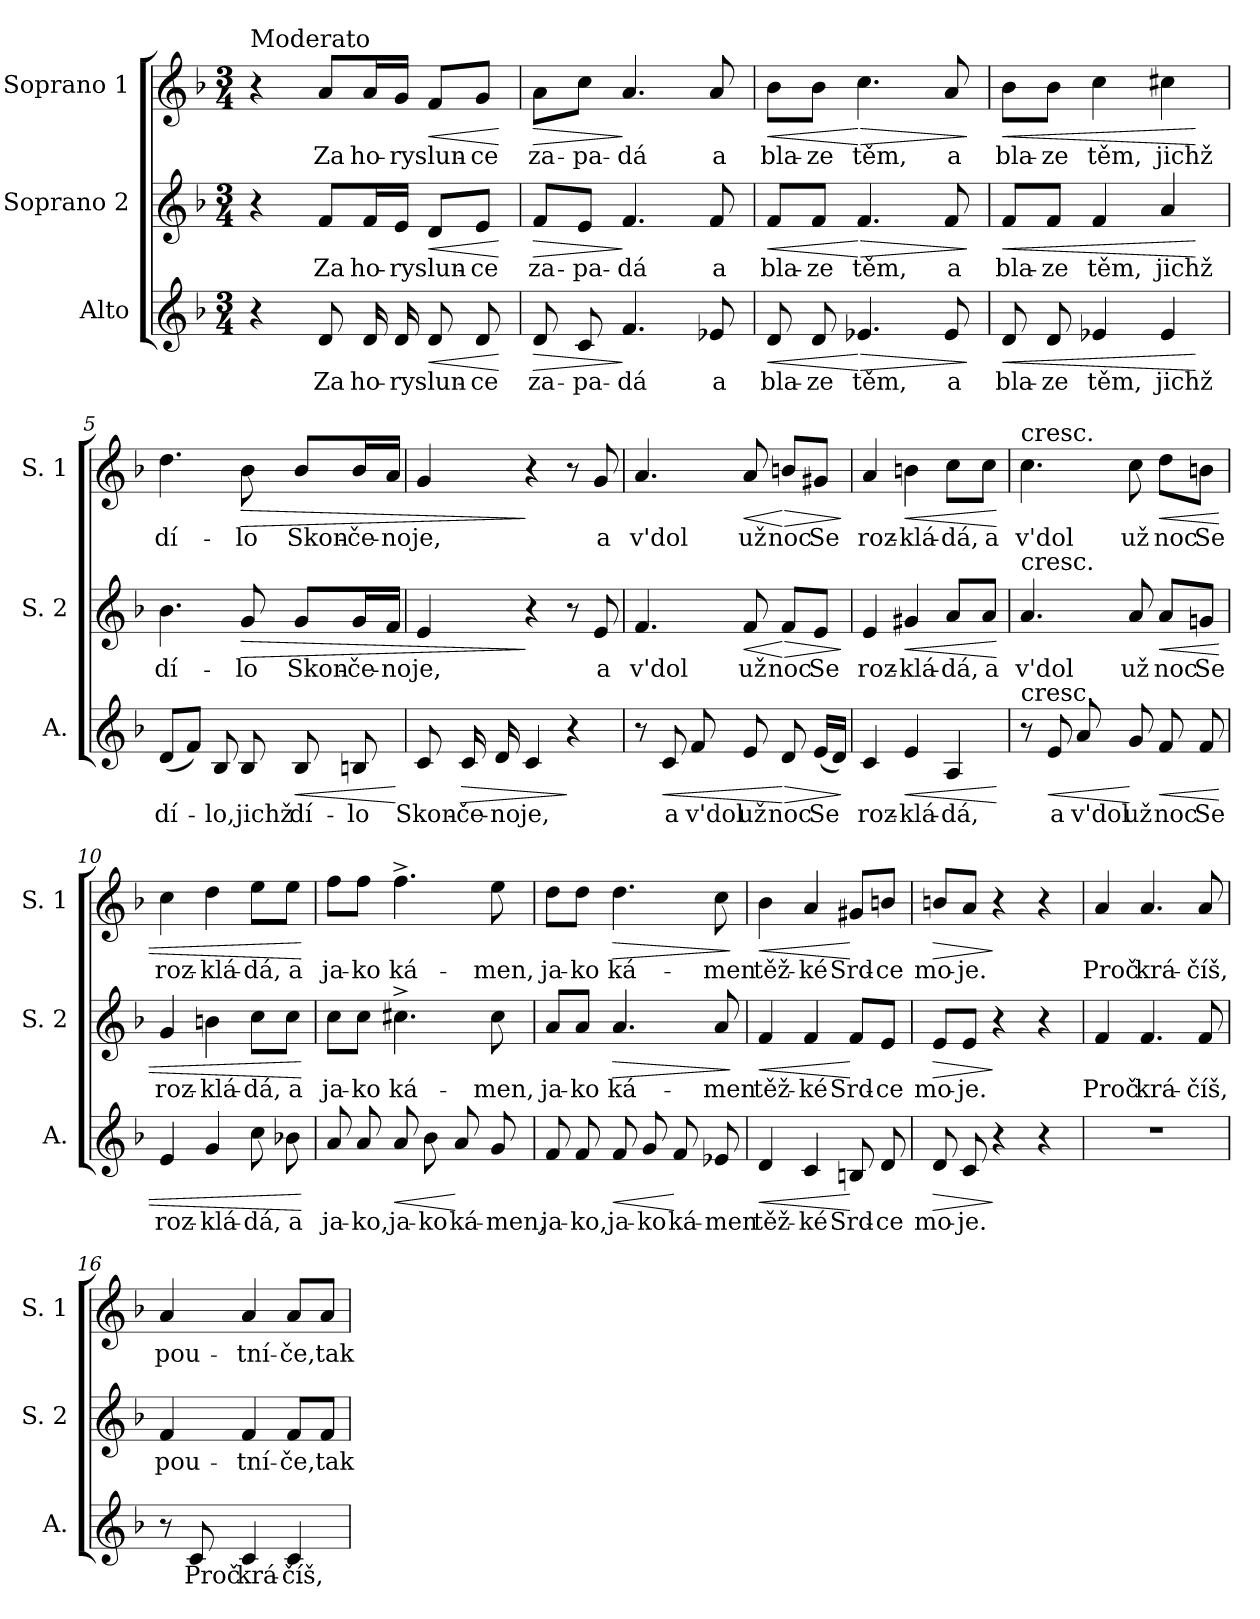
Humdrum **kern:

**kern	**text	**dynam	**kern	**text	**dynam	**kern	**text	**dynam
*part3	*part3	*part3	*part2	*part2	*part2	*part1	*part1	*part1
*staff3	*staff3	*staff3	*staff2	*staff2	*staff2	*staff1	*staff1	*staff1
*I"Alto	*	*	*I"Soprano 2	*	*	*I"Soprano 1	*	*
*I'A.	*	*	*I'S. 2	*	*	*I'S. 1	*	*
*clefG2	*	*	*clefG2	*	*	*clefG2	*	*
*k[b-]	*	*	*k[b-]	*	*	*k[b-]	*	*
*F:	*	*	*F:	*	*	*F:	*	*
*M3/4	*	*	*M3/4	*	*	*M3/4	*	*
=1	=1	=1	=1	=1	=1	=1	=1	=1
!	!	!	!	!	!	!LO:TX:a:t=Moderato	!	!
4r	.	.	4r	.	.	4r	.	.
!	!LO:LY:b	!	!	!LO:LY:b	!	!	!LO:LY:b	!
8d/	Za	.	8f/L	Za	.	8a/L	Za	.
!	!LO:LY:b	!	!	!LO:LY:b	!	!	!LO:LY:b	!
16d/	ho-	.	16f/L	ho-	.	16a/L	ho-	.
!	!LO:LY:b	!	!	!LO:LY:b	!	!	!LO:LY:b	!
16d/	-ryslun-	.	16e/JJ	-ryslun-	.	16g/JJ	-ryslun-	.
!	!	!LO:HP:b	!	!	!LO:HP:b	!	!	!LO:HP:b
8d/	.	<	8d/L	.	<	8f/L	.	<
!	!LO:LY:b	!	!	!LO:LY:b	!	!	!LO:LY:b	!
8d/	-ce	.	8e/J	-ce	.	8g/J	-ce	.
.	.	[	.	.	[	.	.	[
=2	=2	=2	=2	=2	=2	=2	=2	=2
!	!LO:LY:b	!LO:HP:b	!	!LO:LY:b	!LO:HP:b	!	!LO:LY:b	!LO:HP:b
8d/	za-	>	8f/L	za-	>	8a\L	za-	>
!	!LO:LY:b	!	!	!LO:LY:b	!	!	!LO:LY:b	!
8c/	-pa-	.	8e/J	-pa-	.	8cc\J	-pa-	.
!	!LO:LY:b	!	!	!LO:LY:b	!	!	!LO:LY:b	!
4.f/	-dá	]	4.f/	-dá	]	4.a/	-dá	]
!	!LO:LY:b	!	!	!LO:LY:b	!	!	!LO:LY:b	!
8e-X/	a	.	8f/	a	.	8a/	a	.
=3	=3	=3	=3	=3	=3	=3	=3	=3
!	!LO:LY:b	!LO:HP:b	!	!LO:LY:b	!LO:HP:b	!	!LO:LY:b	!LO:HP:b
8d/	bla-	<	8f/L	bla-	<	8b-\L	bla-	<
!	!LO:LY:b	!	!	!LO:LY:b	!	!	!LO:LY:b	!
8d/	-ze	.	8f/J	-ze	.	8b-\J	-ze	.
!	!LO:LY:b	!LO:HP:n=1:b	!	!LO:LY:b	!LO:HP:n=1:b	!	!LO:LY:b	!LO:HP:n=1:b
4.e-X/	těm,	[ >	4.f/	těm,	[ >	4.cc\	těm,	[ >
!	!LO:LY:b	!	!	!LO:LY:b	!	!	!LO:LY:b	!
8e-/	a	.	8f/	a	.	8a/	a	.
.	.	]	.	.	]	.	.	]
=4	=4	=4	=4	=4	=4	=4	=4	=4
!	!LO:LY:b	!LO:HP:b	!	!LO:LY:b	!LO:HP:b	!	!LO:LY:b	!LO:HP:b
8d/	bla-	<	8f/L	bla-	<	8b-\L	bla-	<
!	!LO:LY:b	!	!	!LO:LY:b	!	!	!LO:LY:b	!
8d/	-ze	.	8f/J	-ze	.	8b-\J	-ze	.
!	!LO:LY:b	!	!	!LO:LY:b	!	!	!LO:LY:b	!
4e-X/	těm,	.	4f/	těm,	.	4cc\	těm,	.
!	!LO:LY:b	!	!	!LO:LY:b	!	!	!LO:LY:b	!
4e-/	jichž	.	4a/	jichž	.	4cc#X\	jichž	.
.	.	[	.	.	[	.	.	[
!!LO:LB:g=z
=5	=5	=5	=5	=5	=5	=5	=5	=5
!	!LO:LY:b	!	!	!LO:LY:b	!	!	!LO:LY:b	!
(<8d/L	dí-	.	4.b-\	dí-	.	4.dd\	dí-	.
8f/J)	.	.	.	.	.	.	.	.
!	!LO:LY:b	!	!	!	!	!	!	!
8B-/	-lo,	.	.	.	.	.	.	.
!	!LO:LY:b	!	!	!LO:LY:b	!LO:HP:b	!	!LO:LY:b	!LO:HP:b
8B-/	jichž	.	8g/	-lo	>	8b-\	-lo	>
!	!LO:LY:b	!LO:HP:b	!	!LO:LY:b	!	!	!LO:LY:b	!
8B-/	dí-	<	8g/L	Skon-	.	8b-/L	Skon-	.
!	!LO:LY:b	!	!	!LO:LY:b	!	!	!LO:LY:b	!
8Bn/	-lo	.	16g/L	-če-	.	16b-/L	-če-	.
!	!	!	!	!LO:LY:b	!	!	!LO:LY:b	!
.	.	.	16f/JJ	-no	.	16a/JJ	-no	.
.	.	[	.	.	.	.	.	.
=6	=6	=6	=6	=6	=6	=6	=6	=6
!	!LO:LY:b	!	!	!LO:LY:b	!	!	!LO:LY:b	!
8c/	Skon-	.	4e/	je,	.	4g/	je,	.
!	!LO:LY:b	!LO:HP:b	!	!	!	!	!	!
16c/	-če-	>	.	.	.	.	.	.
!	!LO:LY:b	!	!	!	!	!	!	!
16d/	-no	.	.	.	.	.	.	.
!	!LO:LY:b	!	!	!	!	!	!	!
4c/	je,	.	4r	.	]	4r	.	]
4r	.	]	8r	.	.	8r	.	.
!	!	!	!	!LO:LY:b	!	!	!LO:LY:b	!
.	.	.	8e/	a	.	8g/	a	.
=7	=7	=7	=7	=7	=7	=7	=7	=7
!	!	!	!	!LO:LY:b	!	!	!LO:LY:b	!
8r	.	.	4.f/	v'dol	.	4.a/	v'dol	.
!	!LO:LY:b	!LO:HP:b	!	!	!	!	!	!
8c/	a	<	.	.	.	.	.	.
!	!LO:LY:b	!	!	!	!	!	!	!
8f/	v'dol	.	.	.	.	.	.	.
!	!LO:LY:b	!	!	!LO:LY:b	!LO:HP:b	!	!LO:LY:b	!LO:HP:b
8e/	už	.	8f/	už	<	8a/	už	<
!	!LO:LY:b	!LO:HP:n=1:b	!	!LO:LY:b	!LO:HP:n=1:b	!	!LO:LY:b	!LO:HP:n=1:b
8d/	noc	[ >	8f/L	noc	[ >	8bn/L	noc	[ >
!	!LO:LY:b	!	!	!LO:LY:b	!	!	!LO:LY:b	!
(<16e/LL	Se	.	8e/J	Se	.	8g#X/J	Se	.
16d/JJ)	.	.	.	.	.	.	.	.
.	.	]	.	.	]	.	.	]
!!LO:LB:g=z
=8	=8	=8	=8	=8	=8	=8	=8	=8
!	!LO:LY:b	!	!	!LO:LY:b	!	!	!LO:LY:b	!
4c/	roz-	.	4e/	roz-	.	4a/	roz-	.
!	!LO:LY:b	!LO:HP:b	!	!LO:LY:b	!LO:HP:b	!	!LO:LY:b	!LO:HP:b
4e/	-klá-	<	4g#X/	-klá-	<	4bn\	-klá-	<
!	!LO:LY:b	!	!	!LO:LY:b	!	!	!LO:LY:b	!
4A/	-dá,	.	8a/L	-dá,	.	8cc\L	-dá,	.
!	!	!	!	!LO:LY:b	!	!	!LO:LY:b	!
.	.	.	8a/J	a	.	8cc\J	a	.
.	.	[	.	.	[	.	.	[
=9	=9	=9	=9	=9	=9	=9	=9	=9
!	!	!	!	!	!	!LO:TX:a:t=cresc.	!	!
!	!	!	!LO:TX:a:t=cresc.	!	!	!	!	!
!LO:TX:a:t=cresc.	!	!	!	!	!	!	!	!
!	!	!	!	!LO:LY:b	!	!	!LO:LY:b	!
8r	.	.	4.a/	v'dol	.	4.cc\	v'dol	.
!	!LO:LY:b	!LO:HP:b	!	!	!	!	!	!
8e/	a	<	.	.	.	.	.	.
!	!LO:LY:b	!	!	!	!	!	!	!
8a/	v'dol	.	.	.	.	.	.	.
!	!LO:LY:b	!	!	!LO:LY:b	!	!	!LO:LY:b	!
8g/	už	[	8a/	už	.	8cc\	už	.
!	!LO:LY:b	!LO:HP:b	!	!LO:LY:b	!LO:HP:b	!	!LO:LY:b	!LO:HP:b
8f/	noc	<	8a/L	noc	<	8dd\L	noc	<
!	!LO:LY:b	!	!	!LO:LY:b	!	!	!LO:LY:b	!
8f/	Se	.	8gn/J	Se	.	8bn\J	Se	.
=10	=10	=10	=10	=10	=10	=10	=10	=10
!	!LO:LY:b	!	!	!LO:LY:b	!	!	!LO:LY:b	!
4e/	roz-	.	4g/	roz-	.	4cc\	roz-	.
!	!LO:LY:b	!	!	!LO:LY:b	!	!	!LO:LY:b	!
4g/	-klá-	.	4bn\	-klá-	.	4dd\	-klá-	.
!	!LO:LY:b	!	!	!LO:LY:b	!	!	!LO:LY:b	!
8cc\	-dá,	.	8cc\L	-dá,	.	8ee\L	-dá,	.
!	!LO:LY:b	!	!	!LO:LY:b	!	!	!LO:LY:b	!
8b-X\	a	.	8cc\J	a	.	8ee\J	a	.
.	.	[	.	.	[	.	.	[
=11	=11	=11	=11	=11	=11	=11	=11	=11
!	!LO:LY:b	!	!	!LO:LY:b	!	!	!LO:LY:b	!
8a/	ja-	.	8cc\L	ja-	.	8ff\L	ja-	.
!	!LO:LY:b	!	!	!LO:LY:b	!	!	!LO:LY:b	!
8a/	-ko,	.	8cc\J	-ko	.	8ff\J	-ko	.
!	!LO:LY:b	!LO:HP:b	!	!LO:LY:b	!	!	!LO:LY:b	!
8a/	ja-	<	4.cc#X^>\	ká-	.	4.ff^>\	ká-	.
!	!LO:LY:b	!	!	!	!	!	!	!
8b-\	-ko	.	.	.	.	.	.	.
!	!LO:LY:b	!	!	!	!	!	!	!
8a/	ká-	[	.	.	.	.	.	.
!	!LO:LY:b	!	!	!LO:LY:b	!	!	!LO:LY:b	!
8g/	-men,	.	8cc#\	-men,	.	8ee\	-men,	.
!!LO:PB:g=z
=12	=12	=12	=12	=12	=12	=12	=12	=12
!	!LO:LY:b	!	!	!LO:LY:b	!	!	!LO:LY:b	!
8f/	ja-	.	8a/L	ja-	.	8dd\L	ja-	.
!	!LO:LY:b	!	!	!LO:LY:b	!	!	!LO:LY:b	!
8f/	-ko,	.	8a/J	-ko	.	8dd\J	-ko	.
!	!LO:LY:b	!LO:HP:b	!	!LO:LY:b	!LO:HP:b	!	!LO:LY:b	!LO:HP:b
8f/	ja-	<	4.a/	ká-	>	4.dd\	ká-	>
!	!LO:LY:b	!	!	!	!	!	!	!
8g/	-ko	.	.	.	.	.	.	.
!	!LO:LY:b	!	!	!	!	!	!	!
8f/	ká-	[	.	.	.	.	.	.
!	!LO:LY:b	!	!	!LO:LY:b	!	!	!LO:LY:b	!
8e-X/	-men	.	8a/	-men	.	8cc\	-men	.
.	.	.	.	.	]	.	.	]
=13	=13	=13	=13	=13	=13	=13	=13	=13
!	!LO:LY:b	!LO:HP:b	!	!LO:LY:b	!LO:HP:b	!	!LO:LY:b	!LO:HP:b
4d/	těž-	<	4f/	těž-	<	4b-\	těž-	<
!	!LO:LY:b	!	!	!LO:LY:b	!	!	!LO:LY:b	!
4c/	-ké	.	4f/	-ké	.	4a/	-ké	.
!	!LO:LY:b	!	!	!LO:LY:b	!	!	!LO:LY:b	!
8Bn/	Srd-	[	8f/L	Srd-	[	8g#X/L	Srd-	[
!	!LO:LY:b	!	!	!LO:LY:b	!	!	!LO:LY:b	!
8d/	-ce	.	8e/J	-ce	.	8bn/J	-ce	.
=14	=14	=14	=14	=14	=14	=14	=14	=14
!	!LO:LY:b	!LO:HP:b	!	!LO:LY:b	!LO:HP:b	!	!LO:LY:b	!LO:HP:b
8d/	mo-	>	8e/L	mo-	>	8bn/L	mo-	>
!	!LO:LY:b	!	!	!LO:LY:b	!	!	!LO:LY:b	!
8c/	-je.	.	8e/J	-je.	.	8a/J	-je.	.
4r	.	]	4r	.	]	4r	.	]
4r	.	.	4r	.	.	4r	.	.
!!LO:LB:g=z
=15	=15	=15	=15	=15	=15	=15	=15	=15
!LO:N:vis=1	!	!	!	!LO:LY:b	!	!	!LO:LY:b	!
2.r	.	.	4f/	Proč	.	4a/	Proč	.
!	!	!	!	!LO:LY:b	!	!	!LO:LY:b	!
.	.	.	4.f/	krá-	.	4.a/	krá-	.
!	!	!	!	!LO:LY:b	!	!	!LO:LY:b	!
.	.	.	8f/	-číš,	.	8a/	-číš,	.
=16	=16	=16	=16	=16	=16	=16	=16	=16
!	!	!	!	!LO:LY:b	!	!	!LO:LY:b	!
8r	.	.	4f/	pou-	.	4a/	pou-	.
!	!LO:LY:b	!	!	!	!	!	!	!
8c/	Proč	.	.	.	.	.	.	.
!	!LO:LY:b	!	!	!LO:LY:b	!	!	!LO:LY:b	!
4c/	krá-	.	4f/	-tní-	.	4a/	-tní-	.
!	!LO:LY:b	!	!	!LO:LY:b	!	!	!LO:LY:b	!
4c/	-číš,	.	8f/L	-če,	.	8a/L	-če,	.
!	!	!	!	!LO:LY:b	!	!	!LO:LY:b	!
.	.	.	8f/J	tak	.	8a/J	tak	.
=	=	=	=	=	=	=	=	=
*-	*-	*-	*-	*-	*-	*-	*-	*-
